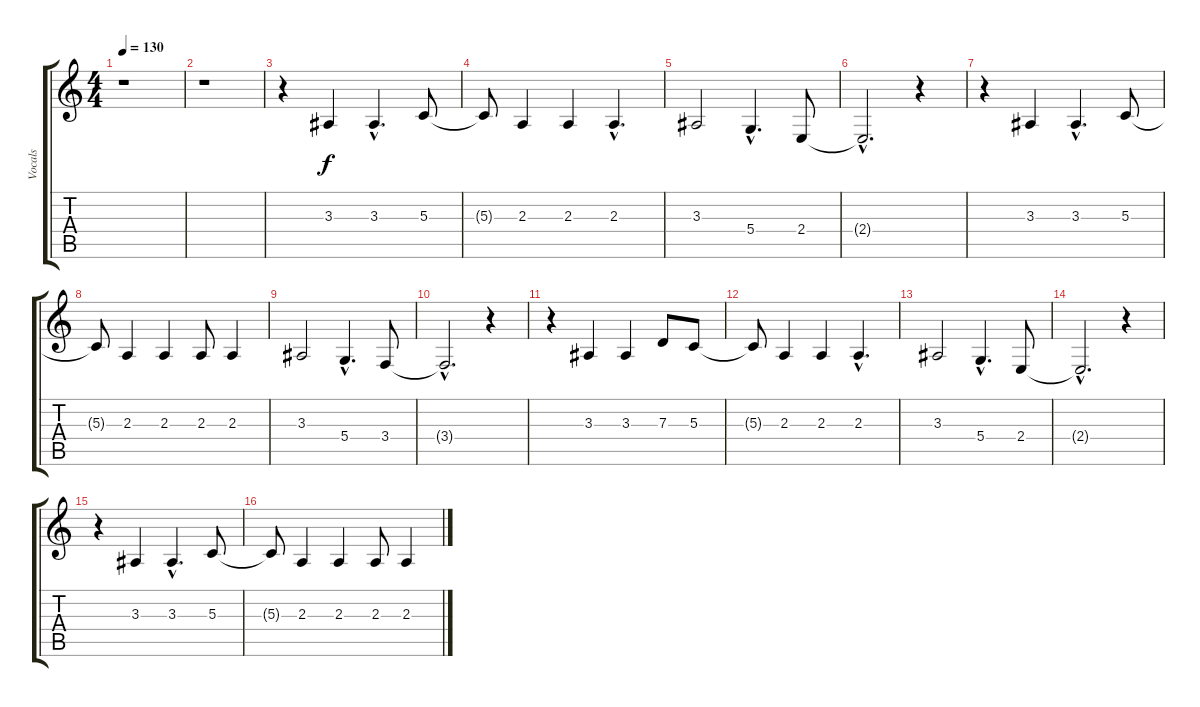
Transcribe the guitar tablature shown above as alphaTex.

\track ("Vocals" "Vocals") {instrument lead6voice}
\staff {score tabs}
\tuning (E4 B3 G3 D3 A2 E2) {hide}
\ts (4 4)
\tempo 130
\clef g2
\ks c
r.1{dy f} |
r.1 |
r.4 3.3.4 3.3{hac}.4{d} 5.3.8 |
5.3{t}.8 2.3.4 2.3.4 2.3{hac}.4{d} |
3.3.2 5.4{hac}.4{d} 2.4.8 |
2.4{hac t}.2{d} r.4 |
r.4 3.3.4 3.3{hac}.4{d} 5.3.8 |
5.3{t}.8 2.3.4 2.3.4 2.3.8 2.3.4 |
3.3.2 5.4{hac}.4{d} 3.4.8 |
3.4{hac t}.2{d} r.4 |
r.4 3.3.4 3.3.4 7.3.8 5.3.8 |
5.3{t}.8 2.3.4 2.3.4 2.3{hac}.4{d} |
3.3.2 5.4{hac}.4{d} 2.4.8 |
2.4{hac t}.2{d} r.4 |
r.4 3.3.4 3.3{hac}.4{d} 5.3.8 |
5.3{t}.8 2.3.4 2.3.4 2.3.8 2.3.4
